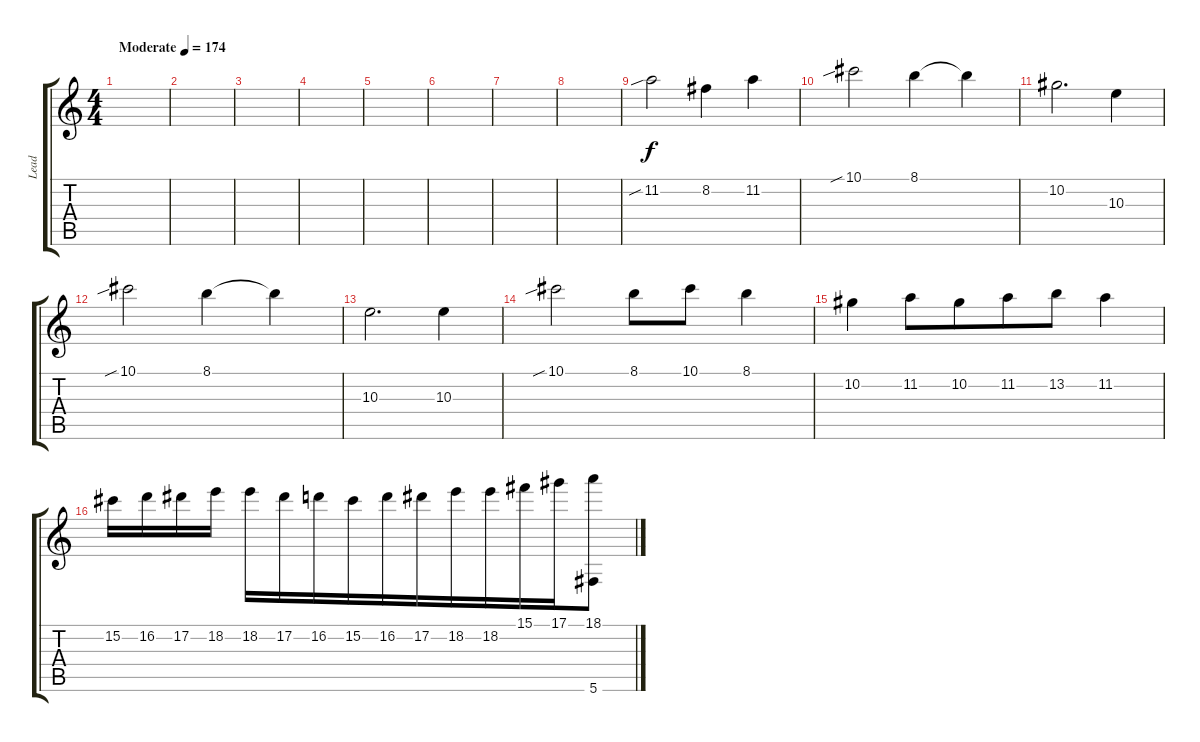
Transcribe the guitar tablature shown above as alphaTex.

\track ("Lead" "Lead") {instrument distortionguitar}
\staff {score tabs}
\tuning (Eb4 Bb3 Gb3 Db3 Ab2 Db2) {hide}
\ts (4 4)
\tempo (174 "Moderate")
\clef g2
\ks c
|
|
|
|
|
|
|
|
11.2{sib}.2 8.2.4 11.2.4 |
10.1{sib}.2 8.1.4 8.1{t}.4 |
10.2.2{d} 10.3.4 |
10.1{sib}.2 8.1.4{beam merge} 8.1{t}.4 |
10.3.2{d} 10.3.4 |
10.1{sib}.2 8.1.8 10.1.8 8.1.4 |
10.2.4{beam merge} 11.2.8 10.2.8{beam merge} 11.2.8{beam merge} 13.2.8{beam merge} 11.2.4 |
15.2.16{beam merge} 16.2.16 17.2.16{beam merge} 18.2.16 18.2.16{beam merge} 17.2.16 16.2.16 15.2.16{beam merge} 16.2.16 17.2.16{beam merge} 18.2.16{beam merge} 18.2.16{beam merge} 15.1.16 17.1.16 (18.1 5.6).8
